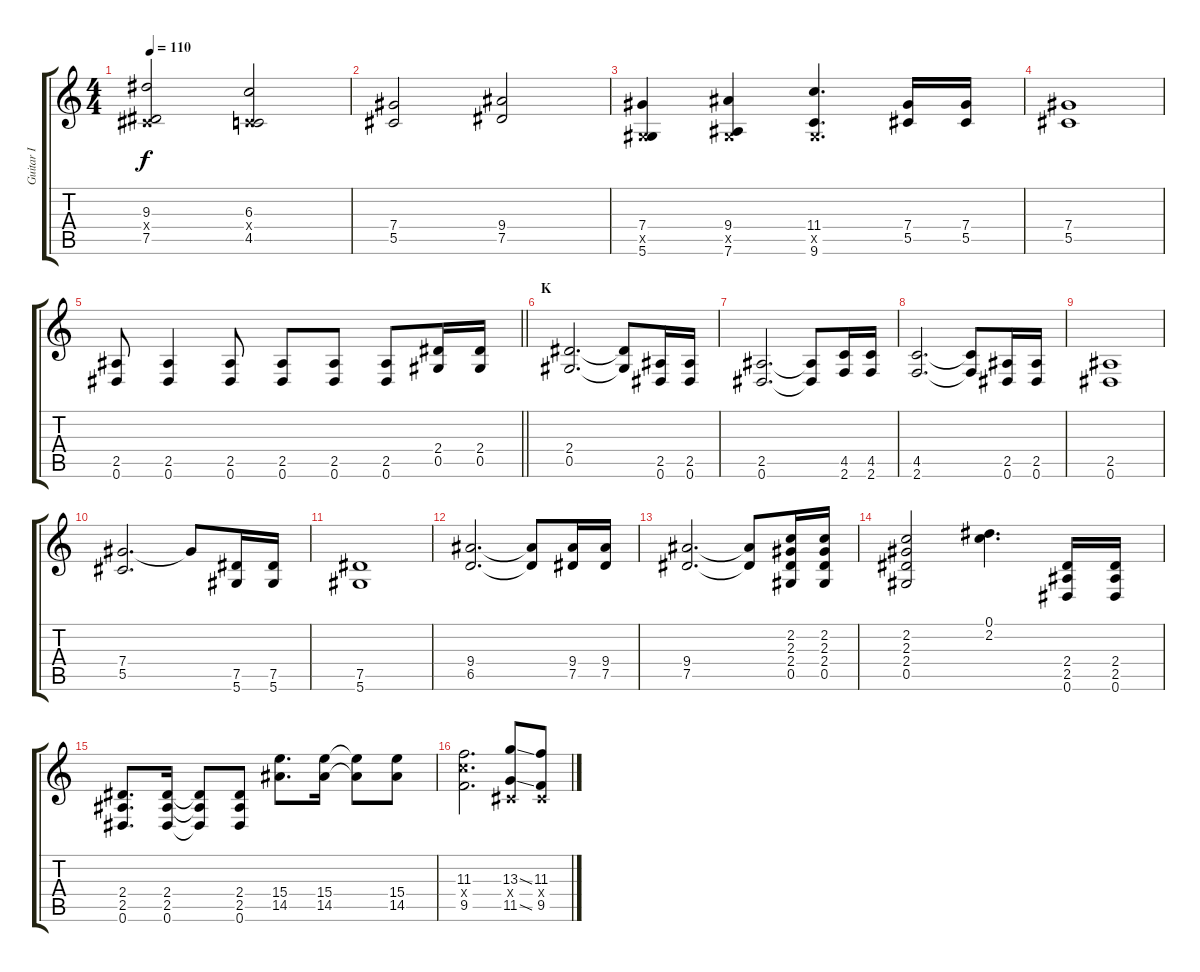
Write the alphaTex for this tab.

\track ("Guitar I" "Guitar I") {instrument distortionguitar}
\staff {score tabs}
\tuning (Eb4 Bb3 Gb3 Db3 Ab2 Eb2) {hide}
\ts (4 4)
\tempo 110
\clef g2
\ks c
(9.3 0.4{x} 7.5).2{dy f} (6.3 0.4{x} 4.5).2 |
(7.4 5.5).2 (9.4 7.5).2 |
(7.4 0.5{x} 5.6).4 (9.4 0.5{x} 7.6).4 (11.4 0.5{x} 9.6).4{d} (7.4 5.5).16 (7.4 5.5).16 |
(7.4 5.5).1 |
\barLineRight lightlight
(2.5 0.6).8 (2.5 0.6).4 (2.5 0.6).8 (2.5 0.6).8 (2.5 0.6).8 (2.5 0.6).8 (2.4 0.5).16 (2.4 0.5).16 |
\section ("" "K")
(2.4 0.5).2{d} (2.4{t} 0.5{t}).8 (2.5 0.6).16 (2.5 0.6).16 |
(2.5 0.6).2{d} (2.5{t} 0.6{t}).8 (4.5 2.6).16 (4.5 2.6).16 |
(4.5 2.6).2{d} (4.5{t} 2.6{t}).8 (2.5 0.6).16 (2.5 0.6).16 |
(2.5 0.6).1 |
(7.4 5.5).2{d} 7.4{t}.8 (7.5 5.6).16 (7.5 5.6).16 |
(7.5 5.6).1 |
(9.4 6.5).2{d} (9.4{t} 6.5{t}).8 (9.4 7.5).16 (9.4 7.5).16 |
(9.4 7.5).2{d} (9.4{t} 7.5{t}).8 (2.2 2.3 2.4 0.5).16 (2.2 2.3 2.4 0.5).16 |
(2.2 2.3 2.4 0.5).2 (0.1 2.2).4{d} (2.4 2.5 0.6).16 (2.4 2.5 0.6).16 |
(2.4 2.5 0.6).8{d} (2.4 2.5 0.6).16 (2.4{t} 2.5{t} 0.6{t}).8 (2.4 2.5 0.6).8 (15.4 14.5).8{d} (15.4 14.5).16 (15.4{t} 14.5{t}).8 (15.4 14.5).8 |
(11.3 11.4{x} 9.5).2{d} (13.3{ss} 0.4{x} 11.5{ss}).8 (11.3 0.4{x} 9.5).8
